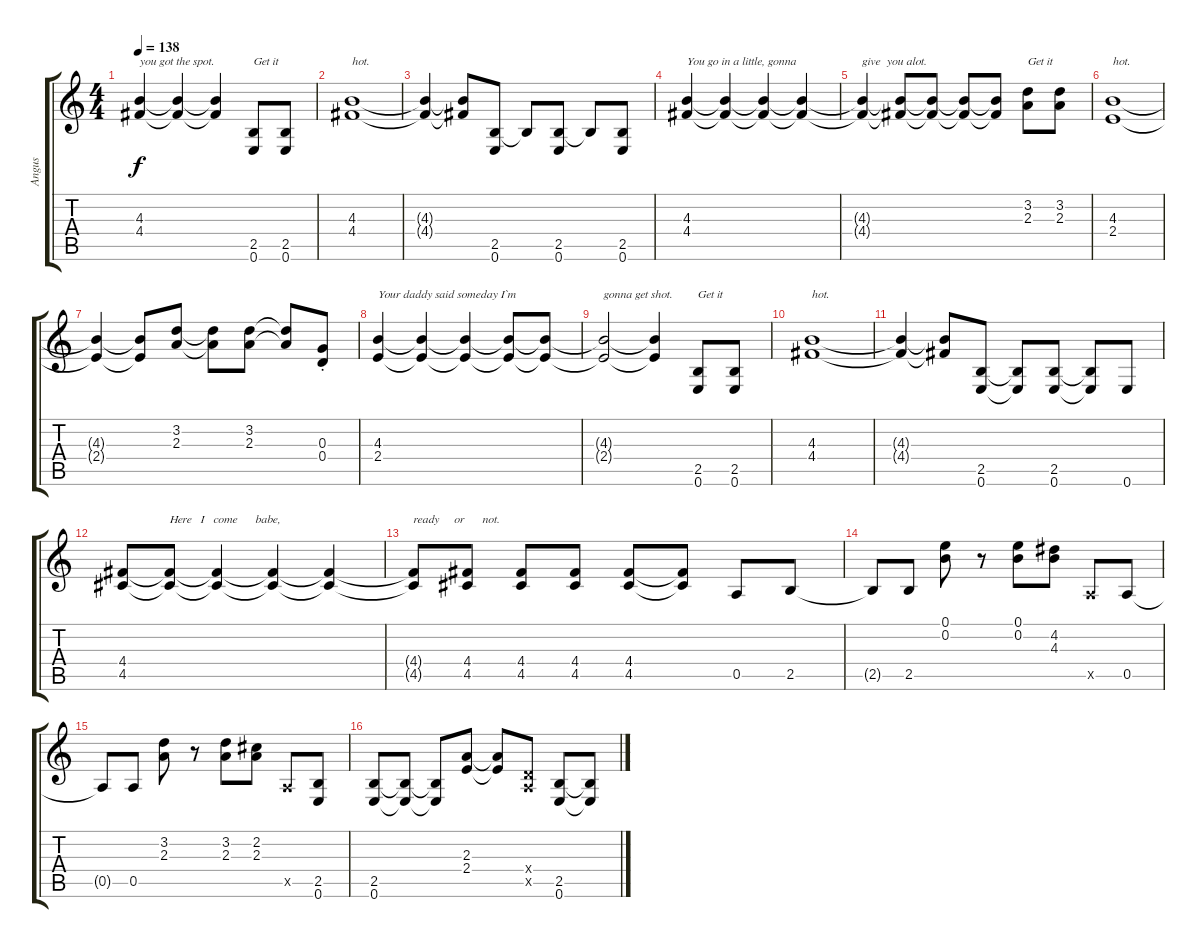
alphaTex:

\track ("Angus" "Angus") {instrument distortionguitar}
\staff {score tabs}
\tuning (E4 B3 G3 D3 A2 E2) {hide}
\ts (4 4)
\tempo 138
\clef g2
\ks c
(4.3{t} 4.4{t}).4{txt "you got the spot." dy f} (4.3{t} 4.4{t}).4 (4.3{t} 4.4{t}).4 (2.5 0.6).8{txt "Get it"} (2.5 0.6).8 |
(4.3 4.4).1{txt "hot."} |
(4.3{t} 4.4{t}).4 (4.3{t} 4.4{t}).8 (2.5 0.6).8 2.5{t}.8 (2.5 0.6).8 2.5{t}.8 (2.5 0.6).8 |
(4.3 4.4).4{txt "You go in a little, gonna"} (4.3{t} 4.4{t}).4 (4.3{t} 4.4{t}).4 (4.3{t} 4.4{t}).4 |
(4.3{t} 4.4{t}).4{txt "give  you alot."} (4.3{t} 4.4{t}).8 (4.3{t} 4.4{t}).8 (4.3{t} 4.4{t}).8 (4.3{t} 4.4{t}).8 (3.2 2.3).8{txt "Get it"} (3.2 2.3).8 |
(4.3 2.4).1{txt "hot."} |
(4.3{t} 2.4{t}).4 (4.3{t} 2.4{t}).8 (3.2 2.3).8 (3.2{t} 2.3{t}).8 (3.2 2.3).8 (3.2{t} 2.3{t}).8 (0.3{st} 0.4{st}).8 |
(4.3 2.4).4{txt "Your daddy said someday I`m"} (4.3{t} 2.4{t}).4 (4.3{t} 2.4{t}).4 (4.3{t} 2.4{t}).8 (4.3{t} 2.4{t}).8 |
(4.3{t} 2.4{t}).2{txt "gonna get shot."} (4.3{t} 2.4{t}).4 (2.5 0.6).8{txt "Get it"} (2.5 0.6).8 |
(4.3 4.4).1{txt "hot."} |
(4.3{t} 4.4{t}).4 (4.3{t} 4.4{t}).8 (2.5 0.6).8 (2.5{t} 0.6{t}).8 (2.5 0.6).8 (2.5{t} 0.6{t}).8 0.6.8 |
(4.4 4.5).8 (4.4{t} 4.5{t}).8{txt "Here   I   come      babe,"} (4.4{t} 4.5{t}).4 (4.4{t} 4.5{t}).4 (4.4{t} 4.5{t}).4 |
(4.4{t} 4.5{t}).8{txt "ready     or      not."} (4.4 4.5).8 (4.4 4.5).8 (4.4 4.5).8 (4.4 4.5).8 (4.4{t} 4.5{t}).8 0.5.8 2.5.8 |
2.5{t}.8 2.5.8 (0.1 0.2).8 r.8 (0.1 0.2).8 (4.2 4.3).8 0.5{x}.8 0.5.8 |
0.5{t}.8 0.5.8 (3.2 2.3).8 r.8 (3.2 2.3).8 (2.2 2.3).8 0.5{x}.8 (2.5 0.6).8 |
(2.5 0.6).8 (2.5{t} 0.6{t}).8 (2.5{t} 0.6{t}).8 (2.3 2.4).8 (2.3{t} 2.4{t}).8 (0.4{x} 0.5{x}).8 (2.5 0.6).8 (2.5{t} 0.6{t}).8
